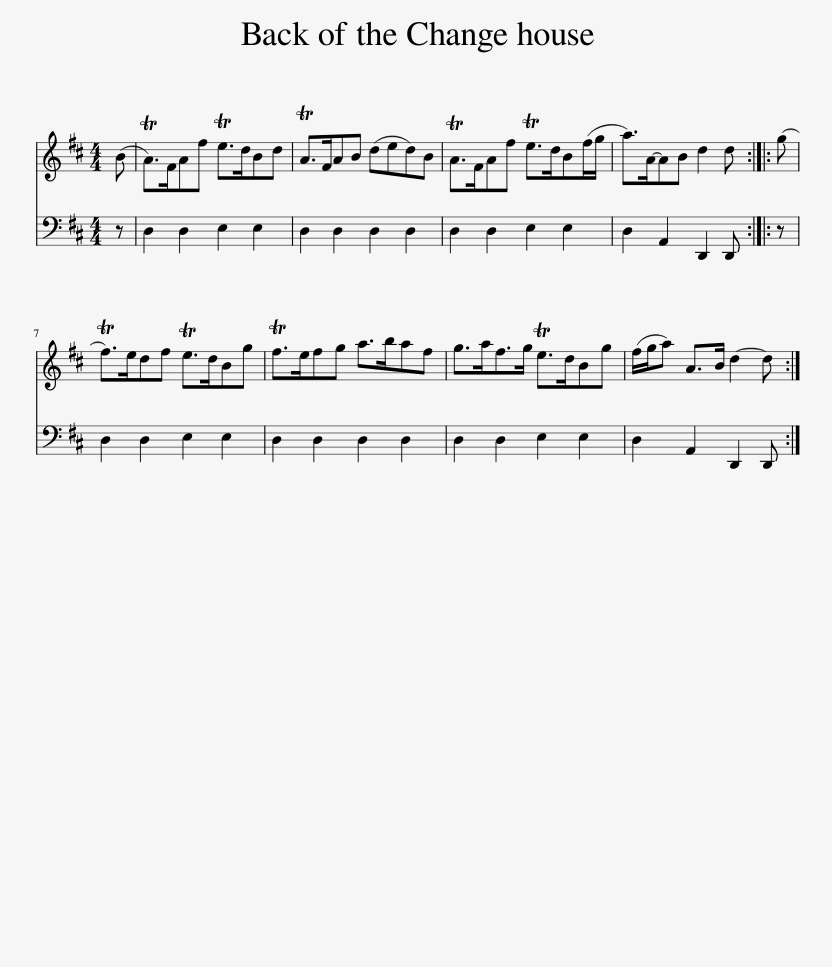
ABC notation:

X:1
%%score 1 2
L:1/8
M:4/4
I:linebreak $
K:D
V:1 treble
V:2 bass
V:1
 (B | TA>)FAf Te>dBd | TA>FAB (ded)B | TA>FAf Te>dB(f/g/ | a>)A-AB d2 d :: %5
 (g |$ Tf>)edf Te>dBg | Tf>efg a>baf | g>af>g Te>dBg | (f/g/a) A>B d2- d :| %10
V:2
 z | D,2 D,2 E,2 E,2 | D,2 D,2 D,2 D,2 | D,2 D,2 E,2 E,2 | D,2 A,,2 D,,2 D,, :: %5
 z |$ D,2 D,2 E,2 E,2 | D,2 D,2 D,2 D,2 | D,2 D,2 E,2 E,2 | D,2 A,,2 D,,2 D,, :| %10
